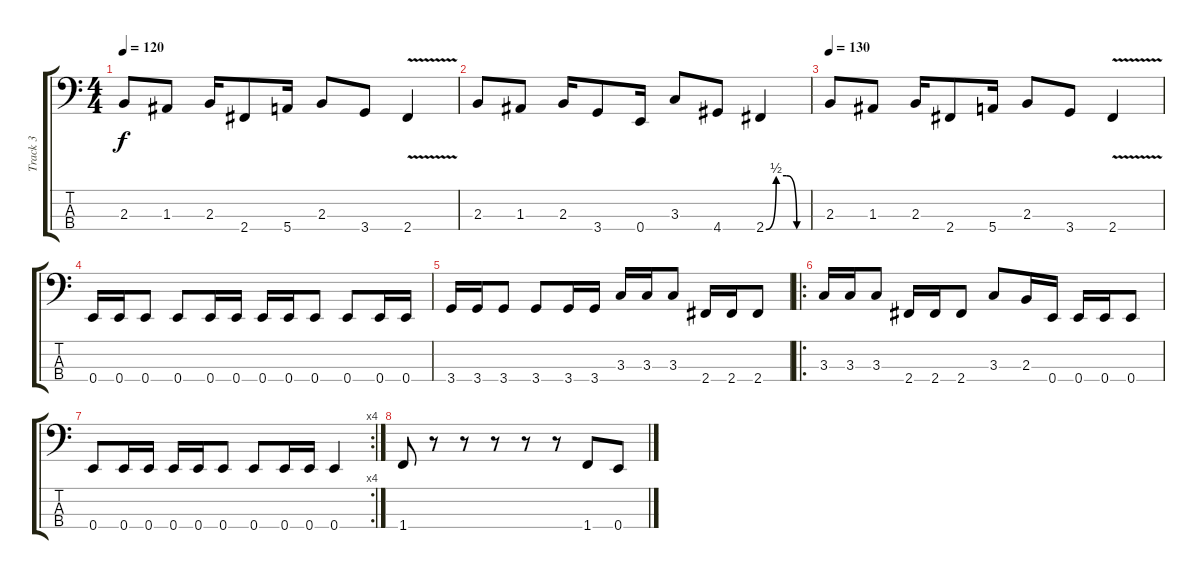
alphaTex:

\track ("Track 3" "Track 3") {instrument electricbasspick}
\staff {score tabs}
\tuning (G2 D2 A1 E1) {hide}
\ts (4 4)
\tempo 120
\clef f4
\ks c
2.3.8{dy f} 1.3.8 2.3.16 2.4.8 5.4.16 2.3.8 3.4.8 2.4{v}.4 |
2.3.8 1.3.8 2.3.16 3.4.8 0.4.16 3.3.8 4.4.8 2.4{be (custom 0 0 15 2 30 2 45 0 60 0)}.4 |
\tempo 130
2.3.8 1.3.8 2.3.16 2.4.8 5.4.16 2.3.8 3.4.8 2.4{v}.4 |
0.4.16 0.4.16 0.4.8 0.4.8 0.4.16 0.4.16 0.4.16 0.4.16 0.4.8 0.4.8 0.4.16 0.4.16 |
3.4.16 3.4.16 3.4.8 3.4.8 3.4.16 3.4.16 3.3.16 3.3.16 3.3.8 2.4.16 2.4.16 2.4.8 |
\ro
3.3.16 3.3.16 3.3.8 2.4.16 2.4.16 2.4.8 3.3.8 2.3.16 0.4.16 0.4.16 0.4.16 0.4.8 |
\rc 4
0.4.8 0.4.16 0.4.16 0.4.16 0.4.16 0.4.8 0.4.8 0.4.16 0.4.16 0.4.4 |
1.4.8 r.8 r.8 r.8 r.8 r.8 1.4.8 0.4.8
